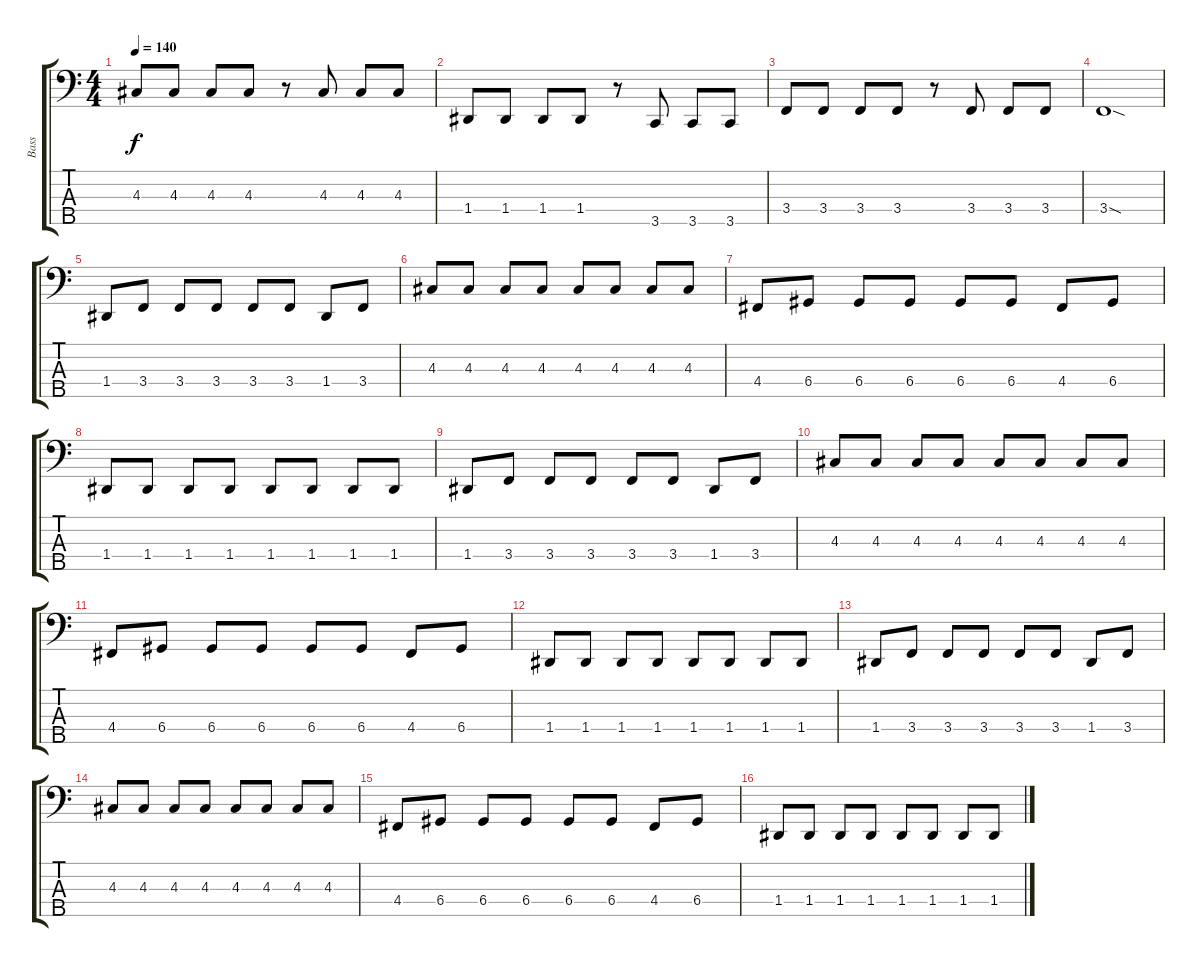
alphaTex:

\track ("Bass" "Bass") {instrument slapbass2}
\staff {score tabs}
\tuning (G2 D2 A1 D1 A0) {hide}
\ts (4 4)
\tempo 140
\clef f4
\ks c
4.3.8{dy f} 4.3.8 4.3.8 4.3.8 r.8 4.3.8 4.3.8 4.3.8 |
1.4.8 1.4.8 1.4.8 1.4.8 r.8 3.5.8 3.5.8 3.5.8 |
3.4.8 3.4.8 3.4.8 3.4.8 r.8 3.4.8 3.4.8 3.4.8 |
3.4{sod}.1 |
1.4.8 3.4.8 3.4.8 3.4.8 3.4.8 3.4.8 1.4.8 3.4.8 |
4.3.8 4.3.8 4.3.8 4.3.8 4.3.8 4.3.8 4.3.8 4.3.8 |
4.4.8 6.4.8 6.4.8 6.4.8 6.4.8 6.4.8 4.4.8 6.4.8 |
1.4.8 1.4.8 1.4.8 1.4.8 1.4.8 1.4.8 1.4.8 1.4.8 |
1.4.8 3.4.8 3.4.8 3.4.8 3.4.8 3.4.8 1.4.8 3.4.8 |
4.3.8 4.3.8 4.3.8 4.3.8 4.3.8 4.3.8 4.3.8 4.3.8 |
4.4.8 6.4.8 6.4.8 6.4.8 6.4.8 6.4.8 4.4.8 6.4.8 |
1.4.8 1.4.8 1.4.8 1.4.8 1.4.8 1.4.8 1.4.8 1.4.8 |
1.4.8 3.4.8 3.4.8 3.4.8 3.4.8 3.4.8 1.4.8 3.4.8 |
4.3.8 4.3.8 4.3.8 4.3.8 4.3.8 4.3.8 4.3.8 4.3.8 |
4.4.8 6.4.8 6.4.8 6.4.8 6.4.8 6.4.8 4.4.8 6.4.8 |
1.4.8 1.4.8 1.4.8 1.4.8 1.4.8 1.4.8 1.4.8 1.4.8
